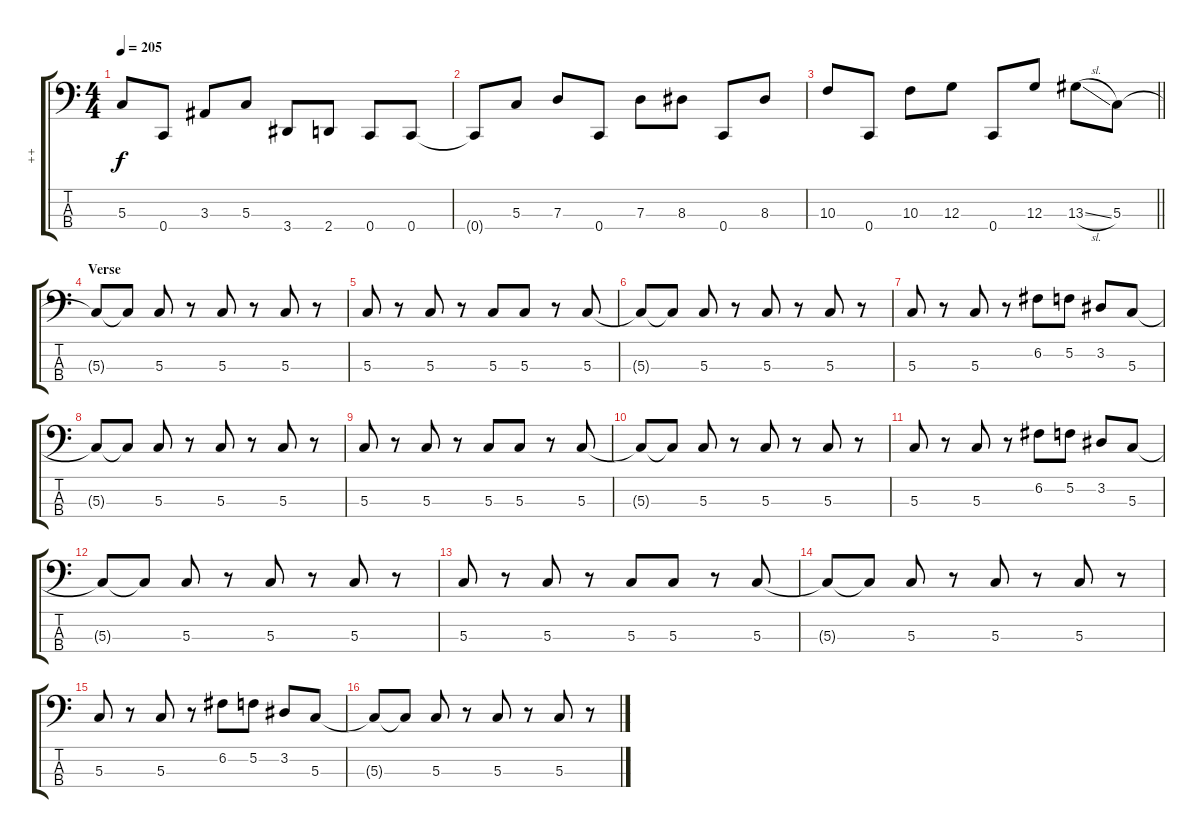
\track ("++" "++") {instrument electricbasspick}
\staff {score tabs}
\tuning (F2 C2 G1 C1) {hide}
\ts (4 4)
\tempo 205
\clef f4
\ks c
5.3.8{dy f} 0.4.8 3.3.8 5.3.8 3.4.8 2.4.8 0.4.8 0.4.8 |
0.4{t}.8 5.3.8 7.3.8 0.4.8 7.3.8 8.3.8 0.4.8 8.3.8 |
\barLineRight lightlight
10.3.8 0.4.8 10.3.8 12.3.8 0.4.8 12.3.8 13.3{sl}.8 5.3.8 |
\section ("" "Verse")
5.3{t}.8 5.3{t}.8 5.3.8 r.8 5.3.8 r.8 5.3.8 r.8 |
5.3.8 r.8 5.3.8 r.8 5.3.8 5.3.8 r.8 5.3.8 |
5.3{t}.8 5.3{t}.8 5.3.8 r.8 5.3.8 r.8 5.3.8 r.8 |
5.3.8 r.8 5.3.8 r.8 6.2.8 5.2.8 3.2.8 5.3.8 |
5.3{t}.8 5.3{t}.8 5.3.8 r.8 5.3.8 r.8 5.3.8 r.8 |
5.3.8 r.8 5.3.8 r.8 5.3.8 5.3.8 r.8 5.3.8 |
5.3{t}.8 5.3{t}.8 5.3.8 r.8 5.3.8 r.8 5.3.8 r.8 |
5.3.8 r.8 5.3.8 r.8 6.2.8 5.2.8 3.2.8 5.3.8 |
5.3{t}.8 5.3{t}.8 5.3.8 r.8 5.3.8 r.8 5.3.8 r.8 |
5.3.8 r.8 5.3.8 r.8 5.3.8 5.3.8 r.8 5.3.8 |
5.3{t}.8 5.3{t}.8 5.3.8 r.8 5.3.8 r.8 5.3.8 r.8 |
5.3.8 r.8 5.3.8 r.8 6.2.8 5.2.8 3.2.8 5.3.8 |
5.3{t}.8 5.3{t}.8 5.3.8 r.8 5.3.8 r.8 5.3.8 r.8
